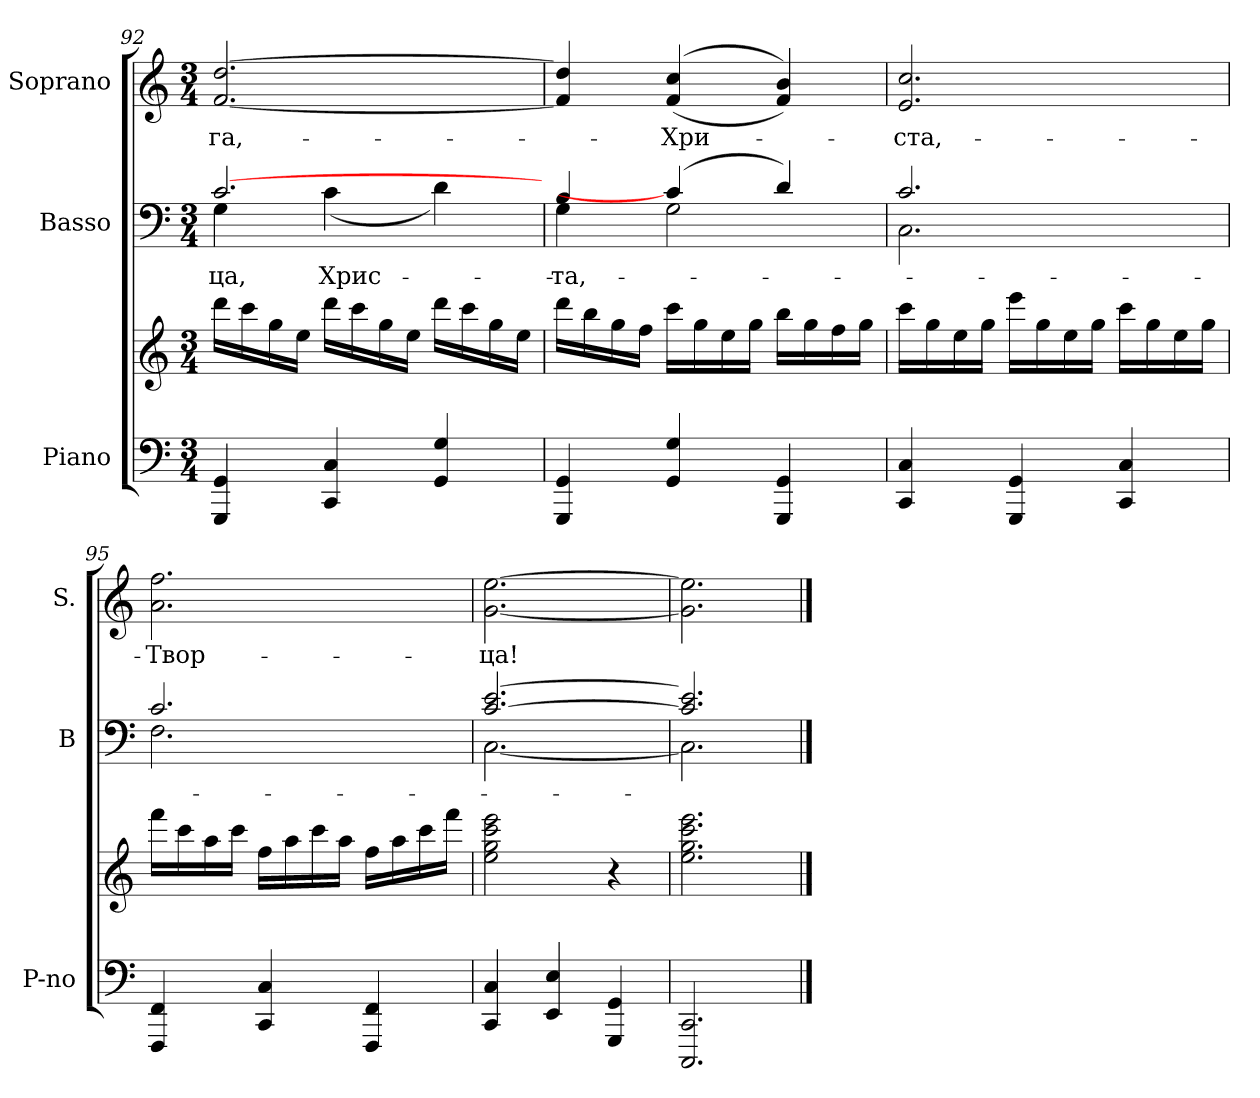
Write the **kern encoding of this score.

**kern	**kern	**kern	**text	**kern	**text
*part3	*part3	*part2	*part2	*part1	*part1
*staff4	*staff3	*staff2	*staff2	*staff1	*staff1
*I"Piano	*	*I"Basso	*	*I"Soprano	*
*I'P-no	*	*I'B	*	*I'S.	*
*clefF4	*clefG2	*clefF4	*	*clefG2	*
*k[]	*k[]	*k[]	*	*k[]	*
*C:	*C:	*C:	*	*C:	*
*M3/4	*M3/4	*M3/4	*	*M3/4	*
=92	=92	=92	=92	=92	=92
*	*	*^	*	*	*
!	!	!	!	!LO:LY:b:color=#000000	!	!
!	!	!	!	!	!	!LO:LY:b:color=#000000
4GGGi/ 4GGi	16dddi\LL	[>2.ci/	4Gi\	-ца,	[<2.fi/ [>2.ddi	-га,-
.	16ccci\	.	.	.	.	.
.	16ggi\	.	.	.	.	.
.	16eei\JJ	.	.	.	.	.
!	!	!	!	!LO:LY:b:color=#000000	!	!
4CCi/ 4Ci	16dddi\LL	.	(4ci\	Хрис-	.	.
.	16ccci\	.	.	.	.	.
.	16ggi\	.	.	.	.	.
.	16eei\JJ	.	.	.	.	.
4GGi/ 4Gi	16dddi\LL	.	4di\)	.	.	.
.	16ccci\	.	.	.	.	.
.	16ggi\	.	.	.	.	.
.	16eei\JJ	.	.	.	.	.
!!LO:LB:g=z
=93	=93	=93	=93	=93	=93	=93
!	!	!	!	!LO:LY:b:color=#000000	!	!
4GGGi/ 4GGi	16dddi\LL	4Bi/	4Gi\	-та,	4fi/] 4ddi]	.
.	16bbi\	.	.	.	.	.
.	16ggi\	.	.	.	.	.
.	16ffi\JJ	.	.	.	.	.
!	!	!	!	!	!	!LO:LY:b:color=#000000
4GGi/ 4Gi	16ccci\LL	(4ci/]	2Gi\	.	((4fi/ 4cci	-Хри-
.	16ggi\	.	.	.	.	.
.	16eei\	.	.	.	.	.
.	16ggi\JJ	.	.	.	.	.
4GGGi/ 4GGi	16bbi\LL	4di/)	.	.	4fi/ 4bi))	.
.	16ggi\	.	.	.	.	.
.	16ffi\	.	.	.	.	.
.	16ggi\JJ	.	.	.	.	.
=94	=94	=94	=94	=94	=94	=94
!	!	!	!	!	!	!LO:LY:b:color=#000000
4CCi/ 4Ci	16ccci\LL	2.ci/	2.Ci\	.	2.ei/ 2.cci	-ста,-
.	16ggi\	.	.	.	.	.
.	16eei\	.	.	.	.	.
.	16ggi\JJ	.	.	.	.	.
4GGGi/ 4GGi	16eeei\LL	.	.	.	.	.
.	16ggi\	.	.	.	.	.
.	16eei\	.	.	.	.	.
.	16ggi\JJ	.	.	.	.	.
4CCi/ 4Ci	16ccci\LL	.	.	.	.	.
.	16ggi\	.	.	.	.	.
.	16eei\	.	.	.	.	.
.	16ggi\JJ	.	.	.	.	.
=95	=95	=95	=95	=95	=95	=95
!	!	!	!	!	!	!LO:LY:b:color=#000000
4FFFi/ 4FFi	16fffi\LL	2.ci/	2.Fi\	.	2.ai\ 2.ffi	-Твор-
.	16ccci\	.	.	.	.	.
.	16aai\	.	.	.	.	.
.	16ccci\JJ	.	.	.	.	.
4CCi/ 4Ci	16ffi\LL	.	.	.	.	.
.	16aai\	.	.	.	.	.
.	16ccci\	.	.	.	.	.
.	16aai\JJ	.	.	.	.	.
4FFFi/ 4FFi	16ffi\LL	.	.	.	.	.
.	16aai\	.	.	.	.	.
.	16ccci\	.	.	.	.	.
.	16fffi\JJ	.	.	.	.	.
=96	=96	=96	=96	=96	=96	=96
!	!	!	!	!	!	!LO:LY:b:color=#000000
4CCi/ 4Ci	2eei\ 2ggi 2ccci 2eeei	[>2.ci/ [>2.ei	[<2.Ci\	.	[<2.gi\ [>2.eei	-ца!
4EEi/ 4Ei	.	.	.	.	.	.
4GGGi/ 4GGi	4r	.	.	.	.	.
=97	=97	=97	=97	=97	=97	=97
2.CCCi/ 2.CCi	2.eei\ 2.ggi 2.ccci 2.eeei	2.ci/] 2.ei]	2.Ci\]	.	2.gi\] 2.eei]	.
*	*	*v	*v	*	*	*
==	==	==	==	==	==
*-	*-	*-	*-	*-	*-
